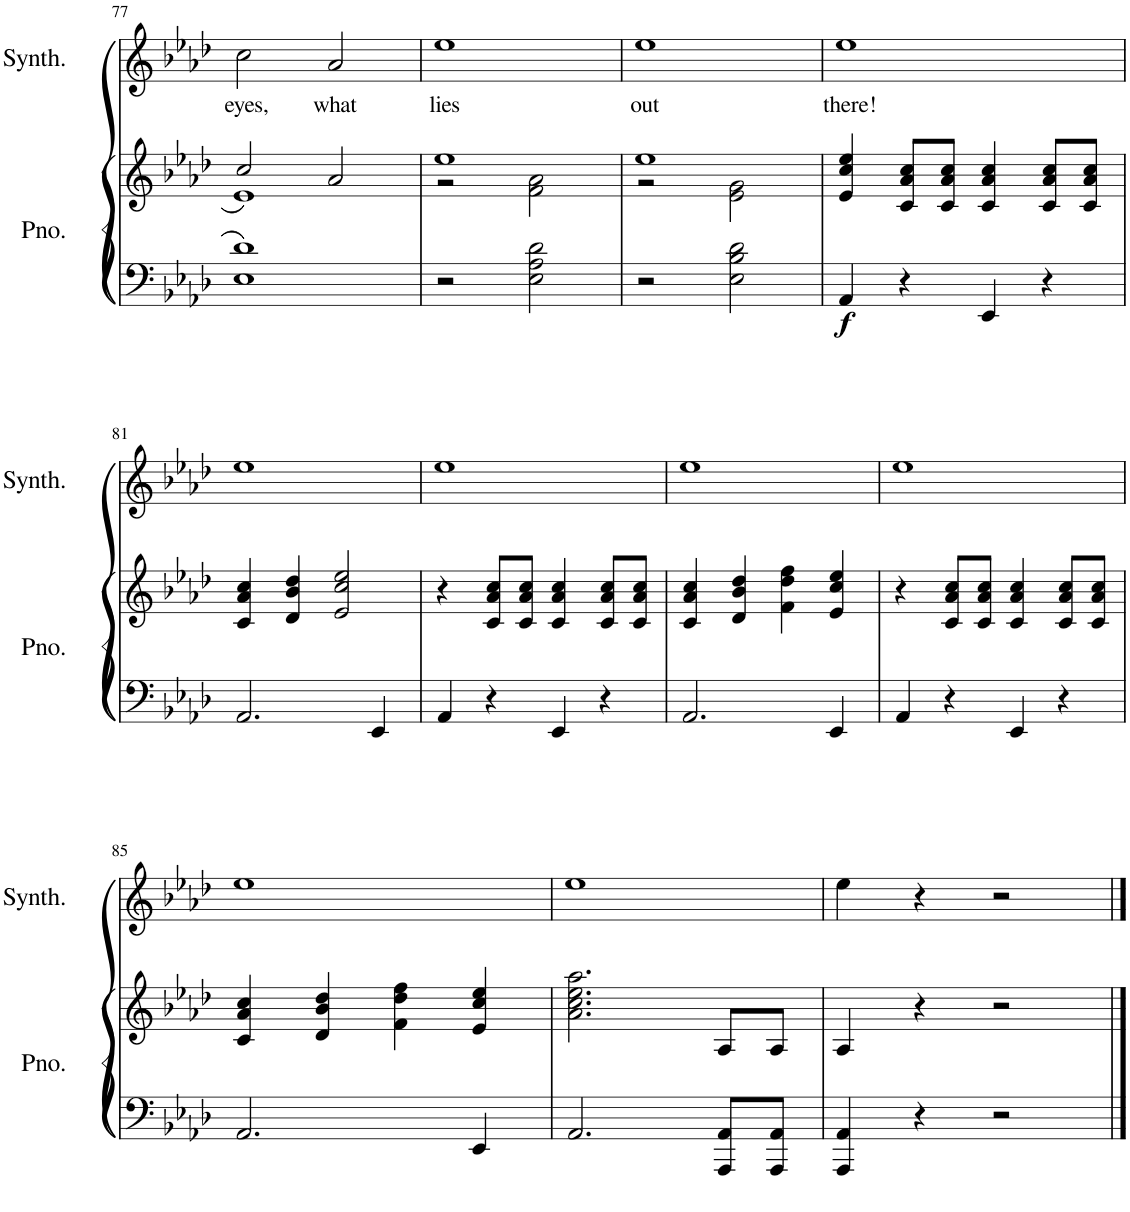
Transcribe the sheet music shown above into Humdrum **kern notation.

**kern	**kern	**dynam	**kern	**text
*part2	*part2	*part2	*part1	*part1
*staff3	*staff2	*staff2/3	*staff1	*staff1
*I"Piano	*	*	*I"Keyboard Synthesizer	*
*I'Pno.	*	*	*I'Synth.	*
!!LO:PB:g=z
*clefF4	*clefG2	*	*clefG2	*
*k[b-e-a-d-]	*k[b-e-a-d-]	*	*k[b-e-a-d-]	*
*M4/4	*M4/4	*	*M4/4	*
*met(c|)	*met(c|)	*	*met(c|)	*
=77	=77	=77	=77	=77
*	*^	*	*	*
!	!	!	!	!	!LO:LY:b
1E- 1d-	2cc/	1e-	.	2cc\	eyes,
!	!	!	!	!	!LO:LY:b
.	2a-/	.	.	2a-/	what
=78	=78	=78	=78	=78	=78
!	!	!	!	!	!LO:LY:b
2r	1ee-	2r	.	1ee-	lies
2E-\ 2A-\ 2d-\	.	2f\ 2a-\	.	.	.
=79	=79	=79	=79	=79	=79
!	!	!	!	!	!LO:LY:b
2r	1ee-	2r	.	1ee-	out
2E-\ 2B-\ 2d-\	.	2e-\ 2g\	.	.	.
=80	=80	=80	=80	=80	=80
!	!	!	!LO:DY:b=2	!	!LO:LY:b
*	*v	*v	*	*	*
4AA-/	4e-/ 4cc/ 4ee-/	f	1ee-	there!
4r	8c/ 8a-/ 8cc/L	.	.	.
.	8c/ 8a-/ 8cc/J	.	.	.
4EE-/	4c/ 4a-/ 4cc/	.	.	.
4r	8c/ 8a-/ 8cc/L	.	.	.
.	8c/ 8a-/ 8cc/J	.	.	.
!!LO:LB:g=z
=81	=81	=81	=81	=81
2.AA-/	4c/ 4a-/ 4cc/	.	1ee-	.
.	4d-/ 4b-/ 4dd-/	.	.	.
.	2e-/ 2cc/ 2ee-/	.	.	.
4EE-/	.	.	.	.
=82	=82	=82	=82	=82
4AA-/	4r	.	1ee-	.
4r	8c/ 8a-/ 8cc/L	.	.	.
.	8c/ 8a-/ 8cc/J	.	.	.
4EE-/	4c/ 4a-/ 4cc/	.	.	.
4r	8c/ 8a-/ 8cc/L	.	.	.
.	8c/ 8a-/ 8cc/J	.	.	.
=83	=83	=83	=83	=83
2.AA-/	4c/ 4a-/ 4cc/	.	1ee-	.
.	4d-/ 4b-/ 4dd-/	.	.	.
.	4f\ 4dd-\ 4ff\	.	.	.
4EE-/	4e-/ 4cc/ 4ee-/	.	.	.
=84	=84	=84	=84	=84
4AA-/	4r	.	1ee-	.
4r	8c/ 8a-/ 8cc/L	.	.	.
.	8c/ 8a-/ 8cc/J	.	.	.
4EE-/	4c/ 4a-/ 4cc/	.	.	.
4r	8c/ 8a-/ 8cc/L	.	.	.
.	8c/ 8a-/ 8cc/J	.	.	.
!!LO:LB:g=z
=85	=85	=85	=85	=85
2.AA-/	4c/ 4a-/ 4cc/	.	1ee-	.
.	4d-/ 4b-/ 4dd-/	.	.	.
.	4f\ 4dd-\ 4ff\	.	.	.
4EE-/	4e-/ 4cc/ 4ee-/	.	.	.
=86	=86	=86	=86	=86
2.AA-/	2.a-\ 2.cc\ 2.ee-\ 2.aa-\	.	1ee-	.
8AAA-/ 8AA-/L	8A-/L	.	.	.
8AAA-/ 8AA-/J	8A-/J	.	.	.
=87	=87	=87	=87	=87
4AAA-/ 4AA-/	4A-/	.	4ee-\	.
4r	4r	.	4r	.
2r	2r	.	2r	.
==	==	==	==	==
*-	*-	*-	*-	*-
